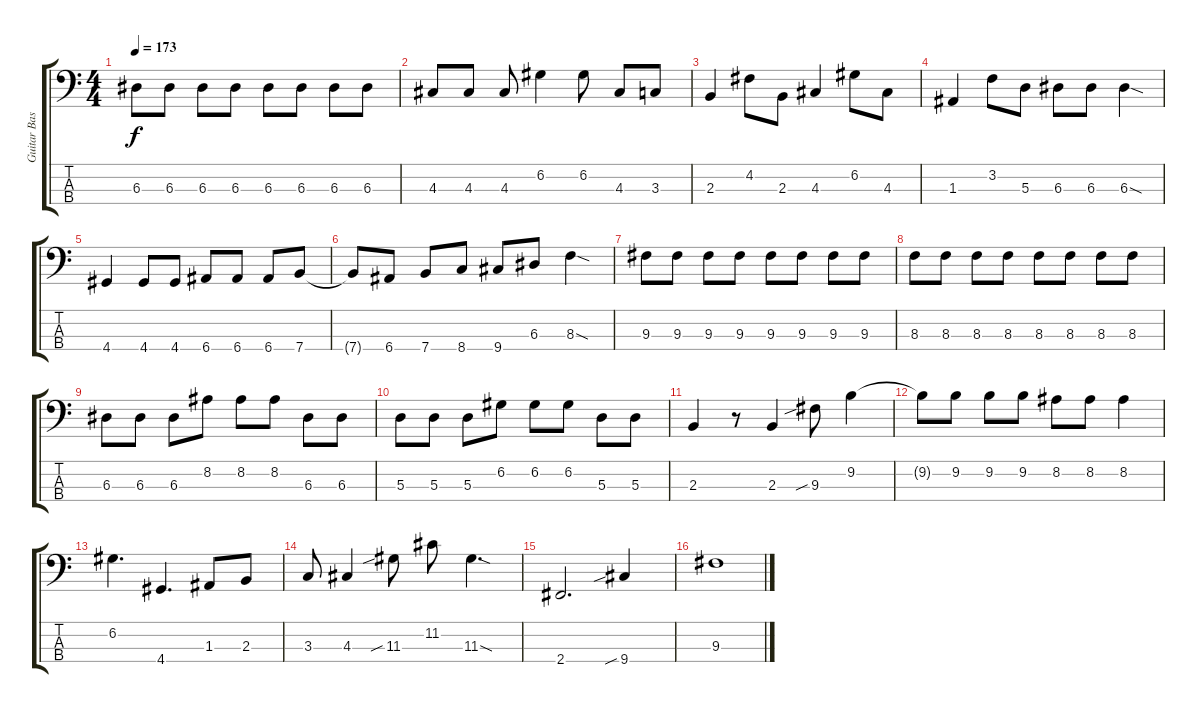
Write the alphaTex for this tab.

\track ("Guitar Bass" "Guitar Bas") {instrument electricbassfinger}
\staff {score tabs}
\tuning (G2 D2 A1 E1) {hide}
\ts (4 4)
\tempo 173
\clef f4
\ks c
6.3.8{dy f} 6.3.8 6.3.8 6.3.8 6.3.8 6.3.8 6.3.8 6.3.8 |
4.3.8 4.3.8 4.3.8 6.2.4 6.2.8 4.3.8 3.3.8 |
2.3.4 4.2.8 2.3.8 4.3.4 6.2.8 4.3.8 |
1.3.4 3.2.8 5.3.8 6.3.8 6.3.8 6.3{sod}.4 |
4.4.4 4.4.8 4.4.8 6.4.8 6.4.8 6.4.8 7.4.8 |
7.4{t}.8 6.4.8 7.4.8 8.4.8 9.4.8 6.3.8 8.3{sod}.4 |
9.3.8 9.3.8 9.3.8 9.3.8 9.3.8 9.3.8 9.3.8 9.3.8 |
8.3.8 8.3.8 8.3.8 8.3.8 8.3.8 8.3.8 8.3.8 8.3.8 |
6.3.8 6.3.8 6.3.8 8.2.8 8.2.8 8.2.8 6.3.8 6.3.8 |
5.3.8 5.3.8 5.3.8 6.2.8 6.2.8 6.2.8 5.3.8 5.3.8 |
2.3.4 r.8 2.3.4 9.3{sib}.8 9.2.4 |
9.2{t}.8 9.2.8 9.2.8 9.2.8 8.2.8 8.2.8 8.2.4 |
6.2.4{d} 4.4.4{d} 1.3.8 2.3.8 |
3.3.8 4.3.4 11.3{sib}.8 11.2.8 11.3{sod}.4{d} |
2.4.2{d} 9.4{sib}.4 |
9.3.1
